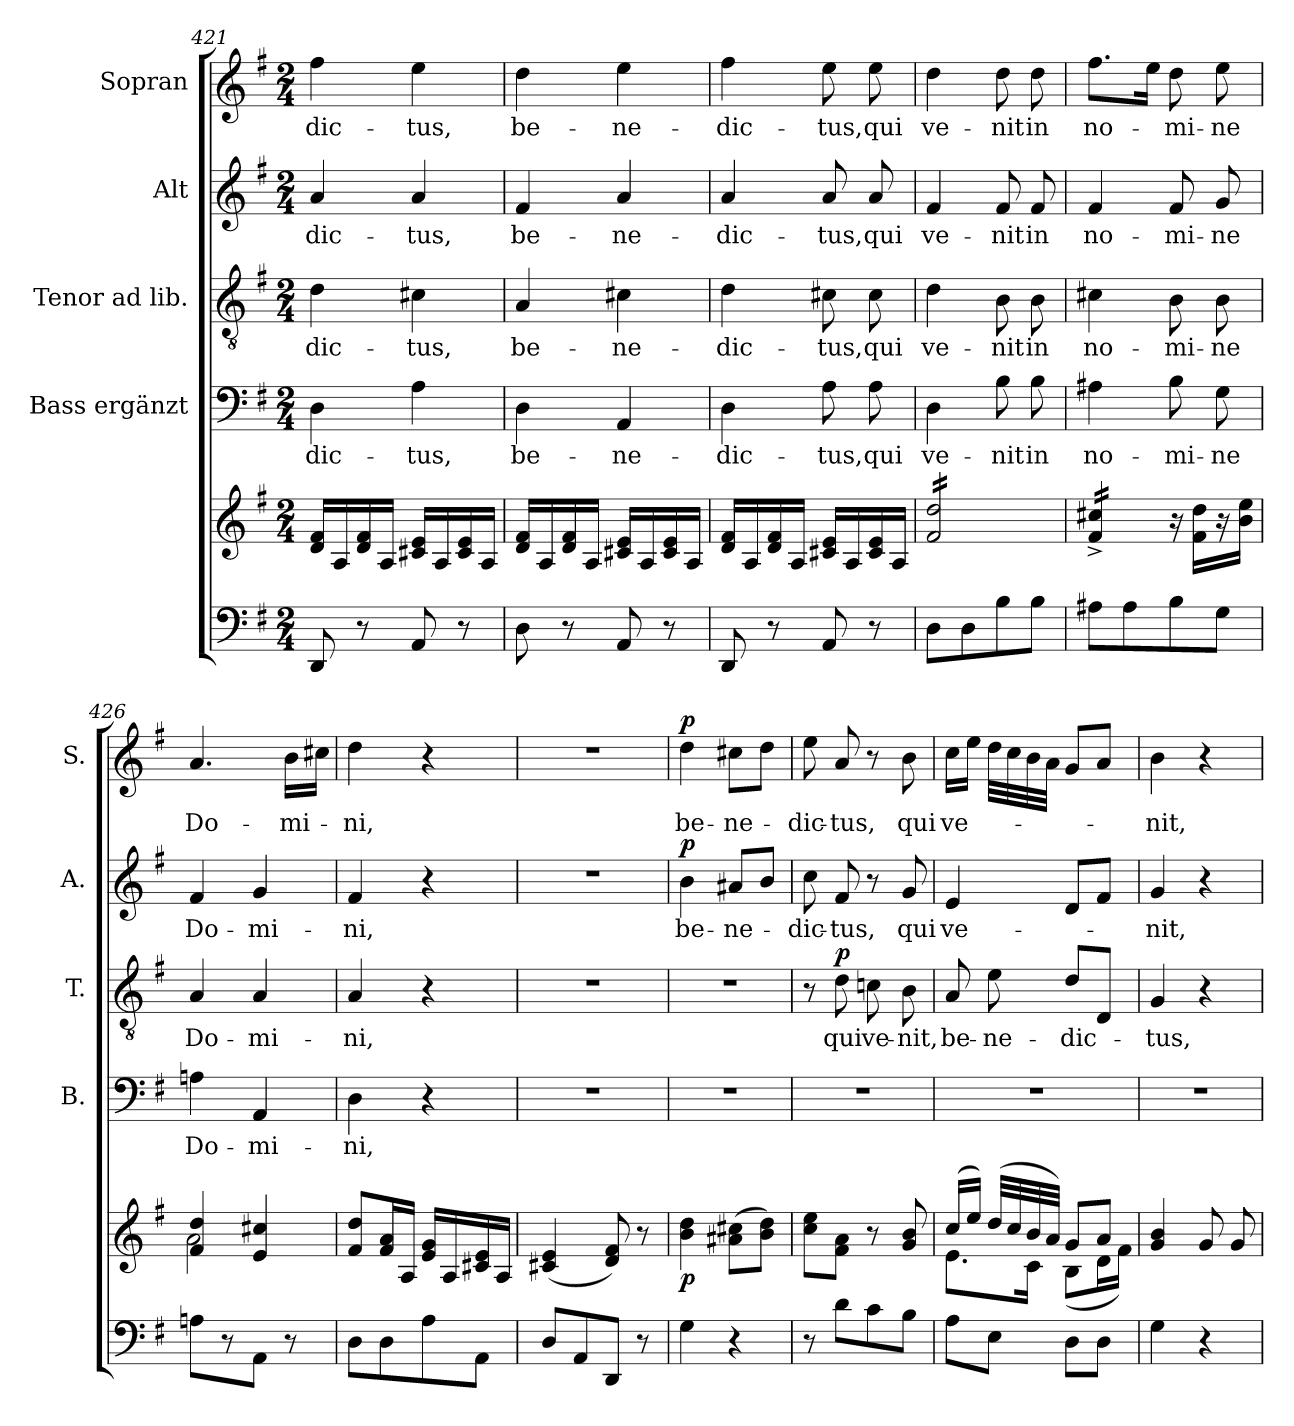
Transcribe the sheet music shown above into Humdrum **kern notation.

**kern	**kern	**dynam	**kern	**text	**kern	**text	**dynam	**kern	**text	**dynam	**kern	**text	**dynam
*part5	*part5	*part5	*part4	*part4	*part3	*part3	*part3	*part2	*part2	*part2	*part1	*part1	*part1
*staff6	*staff5	*staff5/6	*staff4	*staff4	*staff3	*staff3	*staff3	*staff2	*staff2	*staff2	*staff1	*staff1	*staff1
*	*	*	*I"Bass ergänzt	*	*I"Tenor ad lib.	*	*	*I"Alt	*	*	*I"Sopran	*	*
*	*	*	*I'B.	*	*I'T.	*	*	*I'A.	*	*	*I'S.	*	*
*clefF4	*clefG2	*	*clefF4	*	*clefGv2	*	*	*clefG2	*	*	*clefG2	*	*
*k[f#]	*k[f#]	*	*k[f#]	*	*k[f#]	*	*	*k[f#]	*	*	*k[f#]	*	*
*G:	*G:	*	*G:	*	*G:	*	*	*G:	*	*	*G:	*	*
*M2/4	*M2/4	*	*M2/4	*	*M2/4	*	*	*M2/4	*	*	*M2/4	*	*
=421	=421	=421	=421	=421	=421	=421	=421	=421	=421	=421	=421	=421	=421
!	!	!	!	!LO:LY:b	!	!LO:LY:b	!	!	!LO:LY:b	!	!	!LO:LY:b	!
8DD/	16d/ 16f#/LL	.	4D\	-dic-	4d\	-dic-	.	4a/	-dic-	.	4ff#\	-dic-	.
.	16A/	.	.	.	.	.	.	.	.	.	.	.	.
8r	16d/ 16f#/	.	.	.	.	.	.	.	.	.	.	.	.
.	16A/JJ	.	.	.	.	.	.	.	.	.	.	.	.
!	!	!	!	!LO:LY:b	!	!LO:LY:b	!	!	!LO:LY:b	!	!	!LO:LY:b	!
8AA/	16c#X/ 16e/LL	.	4A\	-tus,	4c#X\	-tus,	.	4a/	-tus,	.	4ee\	-tus,	.
.	16A/	.	.	.	.	.	.	.	.	.	.	.	.
8r	16c#/ 16e/	.	.	.	.	.	.	.	.	.	.	.	.
.	16A/JJ	.	.	.	.	.	.	.	.	.	.	.	.
=422	=422	=422	=422	=422	=422	=422	=422	=422	=422	=422	=422	=422	=422
!	!	!	!	!LO:LY:b	!	!LO:LY:b	!	!	!LO:LY:b	!	!	!LO:LY:b	!
8D\	16d/ 16f#/LL	.	4D\	be-	4A/	be-	.	4f#/	be-	.	4dd\	be-	.
.	16A/	.	.	.	.	.	.	.	.	.	.	.	.
8r	16d/ 16f#/	.	.	.	.	.	.	.	.	.	.	.	.
.	16A/JJ	.	.	.	.	.	.	.	.	.	.	.	.
!	!	!	!	!LO:LY:b	!	!LO:LY:b	!	!	!LO:LY:b	!	!	!LO:LY:b	!
8AA/	16c#X/ 16e/LL	.	4AA/	-ne-	4c#X\	-ne-	.	4a/	-ne-	.	4ee\	-ne-	.
.	16A/	.	.	.	.	.	.	.	.	.	.	.	.
8r	16c#/ 16e/	.	.	.	.	.	.	.	.	.	.	.	.
.	16A/JJ	.	.	.	.	.	.	.	.	.	.	.	.
!!LO:LB:g=z
=423	=423	=423	=423	=423	=423	=423	=423	=423	=423	=423	=423	=423	=423
!	!	!	!	!LO:LY:b	!	!LO:LY:b	!	!	!LO:LY:b	!	!	!LO:LY:b	!
8DD/	16d/ 16f#/LL	.	4D\	-dic-	4d\	-dic-	.	4a/	-dic-	.	4ff#\	-dic-	.
.	16A/	.	.	.	.	.	.	.	.	.	.	.	.
8r	16d/ 16f#/	.	.	.	.	.	.	.	.	.	.	.	.
.	16A/JJ	.	.	.	.	.	.	.	.	.	.	.	.
!	!	!	!	!LO:LY:b	!	!LO:LY:b	!	!	!LO:LY:b	!	!	!LO:LY:b	!
8AA/	16c#X/ 16e/LL	.	8A\	-tus,	8c#X\	-tus,	.	8a/	-tus,	.	8ee\	-tus,	.
.	16A/	.	.	.	.	.	.	.	.	.	.	.	.
!	!	!	!	!LO:LY:b	!	!LO:LY:b	!	!	!LO:LY:b	!	!	!LO:LY:b	!
8r	16c#/ 16e/	.	8A\	qui	8c#\	qui	.	8a/	qui	.	8ee\	qui	.
.	16A/JJ	.	.	.	.	.	.	.	.	.	.	.	.
=424	=424	=424	=424	=424	=424	=424	=424	=424	=424	=424	=424	=424	=424
!	!	!	!	!LO:LY:b	!	!LO:LY:b	!	!	!LO:LY:b	!	!	!LO:LY:b	!
*	*tremolo	*	*	*	*	*	*	*	*	*	*	*	*
8D\L	16f#/ 16dd/LL	.	4D\	ve-	4d\	ve-	.	4f#/	ve-	.	4dd\	ve-	.
.	16f#/ 16dd/	.	.	.	.	.	.	.	.	.	.	.	.
8D\	16f#/ 16dd/	.	.	.	.	.	.	.	.	.	.	.	.
.	16f#/ 16dd/	.	.	.	.	.	.	.	.	.	.	.	.
!	!	!	!	!LO:LY:b	!	!LO:LY:b	!	!	!LO:LY:b	!	!	!LO:LY:b	!
8B\	16f#/ 16dd/	.	8B\	-nit	8B\	-nit	.	8f#/	-nit	.	8dd\	-nit	.
.	16f#/ 16dd/	.	.	.	.	.	.	.	.	.	.	.	.
!	!	!	!	!LO:LY:b	!	!LO:LY:b	!	!	!LO:LY:b	!	!	!LO:LY:b	!
8B\J	16f#/ 16dd/	.	8B\	in	8B\	in	.	8f#/	in	.	8dd\	in	.
.	16f#/ 16dd/JJ	.	.	.	.	.	.	.	.	.	.	.	.
=425	=425	=425	=425	=425	=425	=425	=425	=425	=425	=425	=425	=425	=425
!	!	!	!	!LO:LY:b	!	!LO:LY:b	!	!	!LO:LY:b	!	!	!LO:LY:b	!
8A#X\L	16f#/^< 16cc#X/^<LL	.	4A#X\	no-	4c#X\	no-	.	4f#/	no-	.	8.ff#\L	no-	.
.	16f#/^< 16cc#X/^<	.	.	.	.	.	.	.	.	.	.	.	.
8A#\	16f#/^< 16cc#X/^<	.	.	.	.	.	.	.	.	.	.	.	.
.	16f#/^< 16cc#X/^<JJ	.	.	.	.	.	.	.	.	.	16ee\Jk	.	.
*	*Xtremolo	*	*	*	*	*	*	*	*	*	*	*	*
!	!	!	!	!LO:LY:b	!	!LO:LY:b	!	!	!LO:LY:b	!	!	!LO:LY:b	!
8B\	16r	.	8B\	-mi-	8B\	-mi-	.	8f#/	-mi-	.	8dd\	-mi-	.
.	16f#\ 16dd\KL	.	.	.	.	.	.	.	.	.	.	.	.
!	!	!	!	!LO:LY:b	!	!LO:LY:b	!	!	!LO:LY:b	!	!	!LO:LY:b	!
8G\J	16r	.	8G\	-ne	8B\	-ne	.	8g/	-ne	.	8ee\	-ne	.
.	16b\ 16ee\Jk	.	.	.	.	.	.	.	.	.	.	.	.
=426	=426	=426	=426	=426	=426	=426	=426	=426	=426	=426	=426	=426	=426
*	*^	*	*	*	*	*	*	*	*	*	*	*	*
!	!	!	!	!	!LO:LY:b	!	!LO:LY:b	!	!	!LO:LY:b	!	!	!LO:LY:b	!
8An\L	4f#/ 4dd/	2a\	.	4An\	Do-	4A/	Do-	.	4f#/	Do-	.	4.a/	Do-	.
8r	.	.	.	.	.	.	.	.	.	.	.	.	.	.
!	!	!	!	!	!LO:LY:b	!	!LO:LY:b	!	!	!LO:LY:b	!	!	!	!
8AA\J	4e/ 4cc#X/	.	.	4AA/	-mi-	4A/	-mi-	.	4g/	-mi-	.	.	.	.
!	!	!	!	!	!	!	!	!	!	!	!	!	!LO:LY:b	!
8r	.	.	.	.	.	.	.	.	.	.	.	16b\LL	-mi-	.
.	.	.	.	.	.	.	.	.	.	.	.	16cc#X\JJ	.	.
*	*v	*v	*	*	*	*	*	*	*	*	*	*	*	*
=427	=427	=427	=427	=427	=427	=427	=427	=427	=427	=427	=427	=427	=427
!	!	!	!	!LO:LY:b	!	!LO:LY:b	!	!	!LO:LY:b	!	!	!LO:LY:b	!
8D\L	8f#/ 8dd/L	.	4D\	-ni,	4A/	-ni,	.	4f#/	-ni,	.	4dd\	-ni,	.
8D\	16f#/ 16a/L	.	.	.	.	.	.	.	.	.	.	.	.
.	16A/JJ	.	.	.	.	.	.	.	.	.	.	.	.
8A\	16e/ 16g/LL	.	4r	.	4r	.	.	4r	.	.	4r	.	.
.	16A/	.	.	.	.	.	.	.	.	.	.	.	.
8AA\J	16c#X/ 16e/	.	.	.	.	.	.	.	.	.	.	.	.
.	16A/JJ	.	.	.	.	.	.	.	.	.	.	.	.
=428	=428	=428	=428	=428	=428	=428	=428	=428	=428	=428	=428	=428	=428
8D/L	(<4c#X/ 4e/	.	2r	.	2r	.	.	2r	.	.	2r	.	.
8AA/	.	.	.	.	.	.	.	.	.	.	.	.	.
8DD/J	8d/ 8f#/)	.	.	.	.	.	.	.	.	.	.	.	.
8r	8r	.	.	.	.	.	.	.	.	.	.	.	.
!!LO:PB:g=z
=429	=429	=429	=429	=429	=429	=429	=429	=429	=429	=429	=429	=429	=429
!	!	!LO:DY:b	!	!	!	!	!	!	!LO:LY:b	!LO:DY:a	!	!LO:LY:b	!LO:DY:a
4G\	4b\ 4dd\	p	2r	.	2r	.	.	4b\	be-	p	4dd\	be-	p
!	!	!	!	!	!	!	!	!	!LO:LY:b	!	!	!LO:LY:b	!
4r	(>8a#X\ 8cc#X\L	.	.	.	.	.	.	8a#X/L	-ne-	.	8cc#X\L	-ne-	.
.	8b\ 8dd\J)	.	.	.	.	.	.	8b/J	.	.	8dd\J	.	.
=430	=430	=430	=430	=430	=430	=430	=430	=430	=430	=430	=430	=430	=430
!	!	!	!	!	!	!	!	!	!LO:LY:b	!	!	!LO:LY:b	!
8r	8cc\ 8ee\L	.	2r	.	8r	.	.	8cc\	-dic-	.	8ee\	-dic-	.
!	!	!	!	!	!	!LO:LY:b	!LO:DY:a	!	!LO:LY:b	!	!	!LO:LY:b	!
8d\L	8f#\ 8a\J	.	.	.	8d\	qui	p	8f#/	-tus,	.	8a/	-tus,	.
!	!	!	!	!	!	!LO:LY:b	!	!	!	!	!	!	!
8c\	8r	.	.	.	8cn\	ve-	.	8r	.	.	8r	.	.
!	!	!	!	!	!	!LO:LY:b	!	!	!LO:LY:b	!	!	!LO:LY:b	!
8B\J	8g/ 8b/	.	.	.	8B\	-nit,	.	8g/	qui	.	8b\	qui	.
=431	=431	=431	=431	=431	=431	=431	=431	=431	=431	=431	=431	=431	=431
*	*^	*	*	*	*	*	*	*	*	*	*	*	*
!	!	!	!	!	!	!	!LO:LY:b	!	!	!LO:LY:b	!	!	!LO:LY:b	!
8A\L	(>16cc/LL	8.e\L	.	2r	.	8A/	be-	.	4e/	ve-	.	16cc\LL	ve-	.
.	16ee/JJ)	.	.	.	.	.	.	.	.	.	.	16ee\JJ	.	.
!	!	!	!	!	!	!	!LO:LY:b	!	!	!	!	!	!	!
8E\J	(>32dd/LLL	.	.	.	.	8e\	-ne-	.	.	.	.	32dd\LLL	.	.
.	32cc/	.	.	.	.	.	.	.	.	.	.	32cc\	.	.
.	32b/	16c\Jk	.	.	.	.	.	.	.	.	.	32b\	.	.
.	32a/JJJ)	.	.	.	.	.	.	.	.	.	.	32a\JJJ	.	.
!	!	!	!	!	!	!	!LO:LY:b	!	!	!	!	!	!	!
8D\L	8g/L	(<8B\L	.	.	.	8d/L	-dic-	.	8d/L	.	.	8g/L	.	.
8D\J	8a/J	16d\L	.	.	.	8D/J	.	.	8f#/J	.	.	8a/J	.	.
.	.	16f#\JJ)	.	.	.	.	.	.	.	.	.	.	.	.
=432	=432	=432	=432	=432	=432	=432	=432	=432	=432	=432	=432	=432	=432	=432
!	!	!	!	!	!	!	!LO:LY:b	!	!	!LO:LY:b	!	!	!LO:LY:b	!
*	*v	*v	*	*	*	*	*	*	*	*	*	*	*	*
4G\	4g/ 4b/	.	2r	.	4G/	-tus,	.	4g/	-nit,	.	4b\	-nit,	.
4r	8g/	.	.	.	4r	.	.	4r	.	.	4r	.	.
.	8g/	.	.	.	.	.	.	.	.	.	.	.	.
=	=	=	=	=	=	=	=	=	=	=	=	=	=
*-	*-	*-	*-	*-	*-	*-	*-	*-	*-	*-	*-	*-	*-
